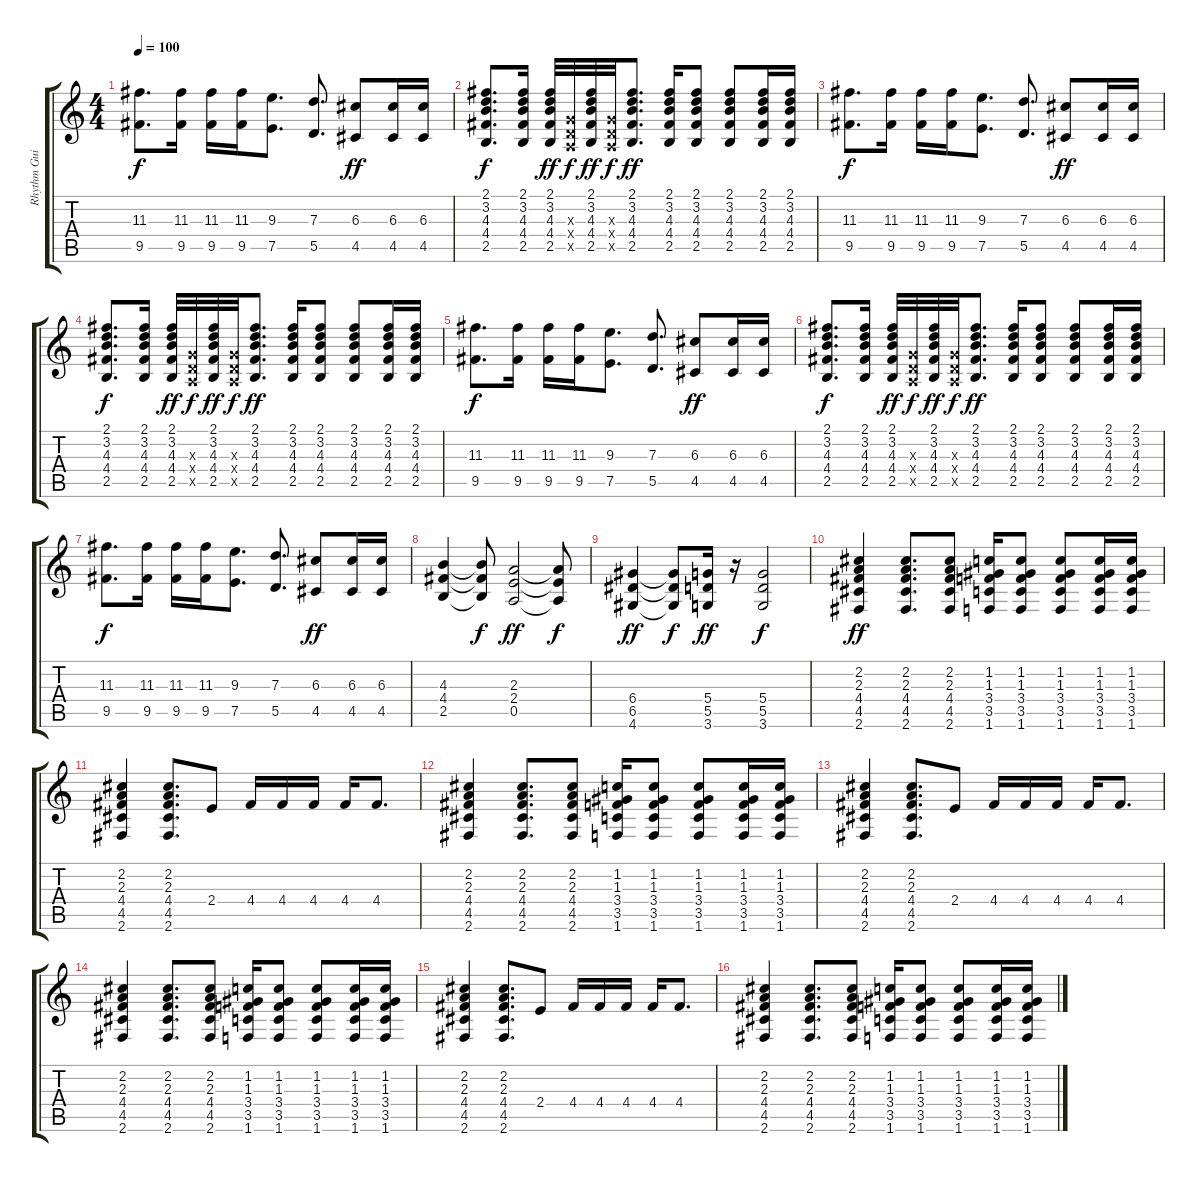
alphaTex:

\track ("Rhythm Guitar I" "Rhythm Gui") {instrument distortionguitar}
\staff {score tabs}
\tuning (E4 B3 G3 D3 A2 E2) {hide}
\ts (4 4)
\tempo 100
\clef g2
\ks c
(11.3 9.5).8{d dy f} (11.3 9.5).16 (11.3 9.5).16 (11.3 9.5).16 (9.3 7.5).8{d} (7.3 5.5).8{d} (6.3 4.5).8{dy ff} (6.3 4.5).16 (6.3 4.5).16 |
(2.1 3.2 4.3 4.4 2.5).8{d dy f} (2.1 3.2 4.3 4.4 2.5).16 (2.1 3.2 4.3 4.4 2.5).32{dy ff} (0.3{x} 0.4{x} 0.5{x}).32{dy f} (2.1 3.2 4.3 4.4 2.5).32{dy ff} (0.3{x} 0.4{x} 0.5{x}).32{dy f} (2.1 3.2 4.3 4.4 2.5).8{d dy ff} (2.1 3.2 4.3 4.4 2.5).16 (2.1 3.2 4.3 4.4 2.5).8 (2.1 3.2 4.3 4.4 2.5).8 (2.1 3.2 4.3 4.4 2.5).16 (2.1 3.2 4.3 4.4 2.5).16 |
(11.3 9.5).8{d dy f} (11.3 9.5).16 (11.3 9.5).16 (11.3 9.5).16 (9.3 7.5).8{d} (7.3 5.5).8{d} (6.3 4.5).8{dy ff} (6.3 4.5).16 (6.3 4.5).16 |
(2.1 3.2 4.3 4.4 2.5).8{d dy f} (2.1 3.2 4.3 4.4 2.5).16 (2.1 3.2 4.3 4.4 2.5).32{dy ff} (0.3{x} 0.4{x} 0.5{x}).32{dy f} (2.1 3.2 4.3 4.4 2.5).32{dy ff} (0.3{x} 0.4{x} 0.5{x}).32{dy f} (2.1 3.2 4.3 4.4 2.5).8{d dy ff} (2.1 3.2 4.3 4.4 2.5).16 (2.1 3.2 4.3 4.4 2.5).8 (2.1 3.2 4.3 4.4 2.5).8 (2.1 3.2 4.3 4.4 2.5).16 (2.1 3.2 4.3 4.4 2.5).16 |
(11.3 9.5).8{d dy f} (11.3 9.5).16 (11.3 9.5).16 (11.3 9.5).16 (9.3 7.5).8{d} (7.3 5.5).8{d} (6.3 4.5).8{dy ff} (6.3 4.5).16 (6.3 4.5).16 |
(2.1 3.2 4.3 4.4 2.5).8{d dy f} (2.1 3.2 4.3 4.4 2.5).16 (2.1 3.2 4.3 4.4 2.5).32{dy ff} (0.3{x} 0.4{x} 0.5{x}).32{dy f} (2.1 3.2 4.3 4.4 2.5).32{dy ff} (0.3{x} 0.4{x} 0.5{x}).32{dy f} (2.1 3.2 4.3 4.4 2.5).8{d dy ff} (2.1 3.2 4.3 4.4 2.5).16 (2.1 3.2 4.3 4.4 2.5).8 (2.1 3.2 4.3 4.4 2.5).8 (2.1 3.2 4.3 4.4 2.5).16 (2.1 3.2 4.3 4.4 2.5).16 |
(11.3 9.5).8{d dy f} (11.3 9.5).16 (11.3 9.5).16 (11.3 9.5).16 (9.3 7.5).8{d} (7.3 5.5).8{d} (6.3 4.5).8{dy ff} (6.3 4.5).16 (6.3 4.5).16 |
(4.3 4.4 2.5).4 (4.3{t} 4.4{t} 2.5{t}).8{dy f} (2.3 2.4 0.5).2{dy ff} (2.3{t} 2.4{t} 0.5{t}).8{dy f} |
(6.4 6.5 4.6).4{dy ff} (6.4{t} 6.5{t} 4.6{t}).8{dy f} (5.4 5.5 3.6).16{dy ff} r.16 (5.4 5.5 3.6).2{dy f} |
(2.2 2.3 4.4 4.5 2.6).4{dy ff} (2.2 2.3 4.4 4.5 2.6).8{d} (2.2 2.3 4.4 4.5 2.6).8 (1.2 1.3 3.4 3.5 1.6).16 (1.2 1.3 3.4 3.5 1.6).8 (1.2 1.3 3.4 3.5 1.6).8 (1.2 1.3 3.4 3.5 1.6).16 (1.2 1.3 3.4 3.5 1.6).16 |
(2.2 2.3 4.4 4.5 2.6).4 (2.2 2.3 4.4 4.5 2.6).8{d} 2.4.8 4.4.16 4.4.16 4.4.16 4.4.16 4.4.8{d} |
(2.2 2.3 4.4 4.5 2.6).4 (2.2 2.3 4.4 4.5 2.6).8{d} (2.2 2.3 4.4 4.5 2.6).8 (1.2 1.3 3.4 3.5 1.6).16 (1.2 1.3 3.4 3.5 1.6).8 (1.2 1.3 3.4 3.5 1.6).8 (1.2 1.3 3.4 3.5 1.6).16 (1.2 1.3 3.4 3.5 1.6).16 |
(2.2 2.3 4.4 4.5 2.6).4 (2.2 2.3 4.4 4.5 2.6).8{d} 2.4.8 4.4.16 4.4.16 4.4.16 4.4.16 4.4.8{d} |
(2.2 2.3 4.4 4.5 2.6).4 (2.2 2.3 4.4 4.5 2.6).8{d} (2.2 2.3 4.4 4.5 2.6).8 (1.2 1.3 3.4 3.5 1.6).16 (1.2 1.3 3.4 3.5 1.6).8 (1.2 1.3 3.4 3.5 1.6).8 (1.2 1.3 3.4 3.5 1.6).16 (1.2 1.3 3.4 3.5 1.6).16 |
(2.2 2.3 4.4 4.5 2.6).4 (2.2 2.3 4.4 4.5 2.6).8{d} 2.4.8 4.4.16 4.4.16 4.4.16 4.4.16 4.4.8{d} |
(2.2 2.3 4.4 4.5 2.6).4 (2.2 2.3 4.4 4.5 2.6).8{d} (2.2 2.3 4.4 4.5 2.6).8 (1.2 1.3 3.4 3.5 1.6).16 (1.2 1.3 3.4 3.5 1.6).8 (1.2 1.3 3.4 3.5 1.6).8 (1.2 1.3 3.4 3.5 1.6).16 (1.2 1.3 3.4 3.5 1.6).16
